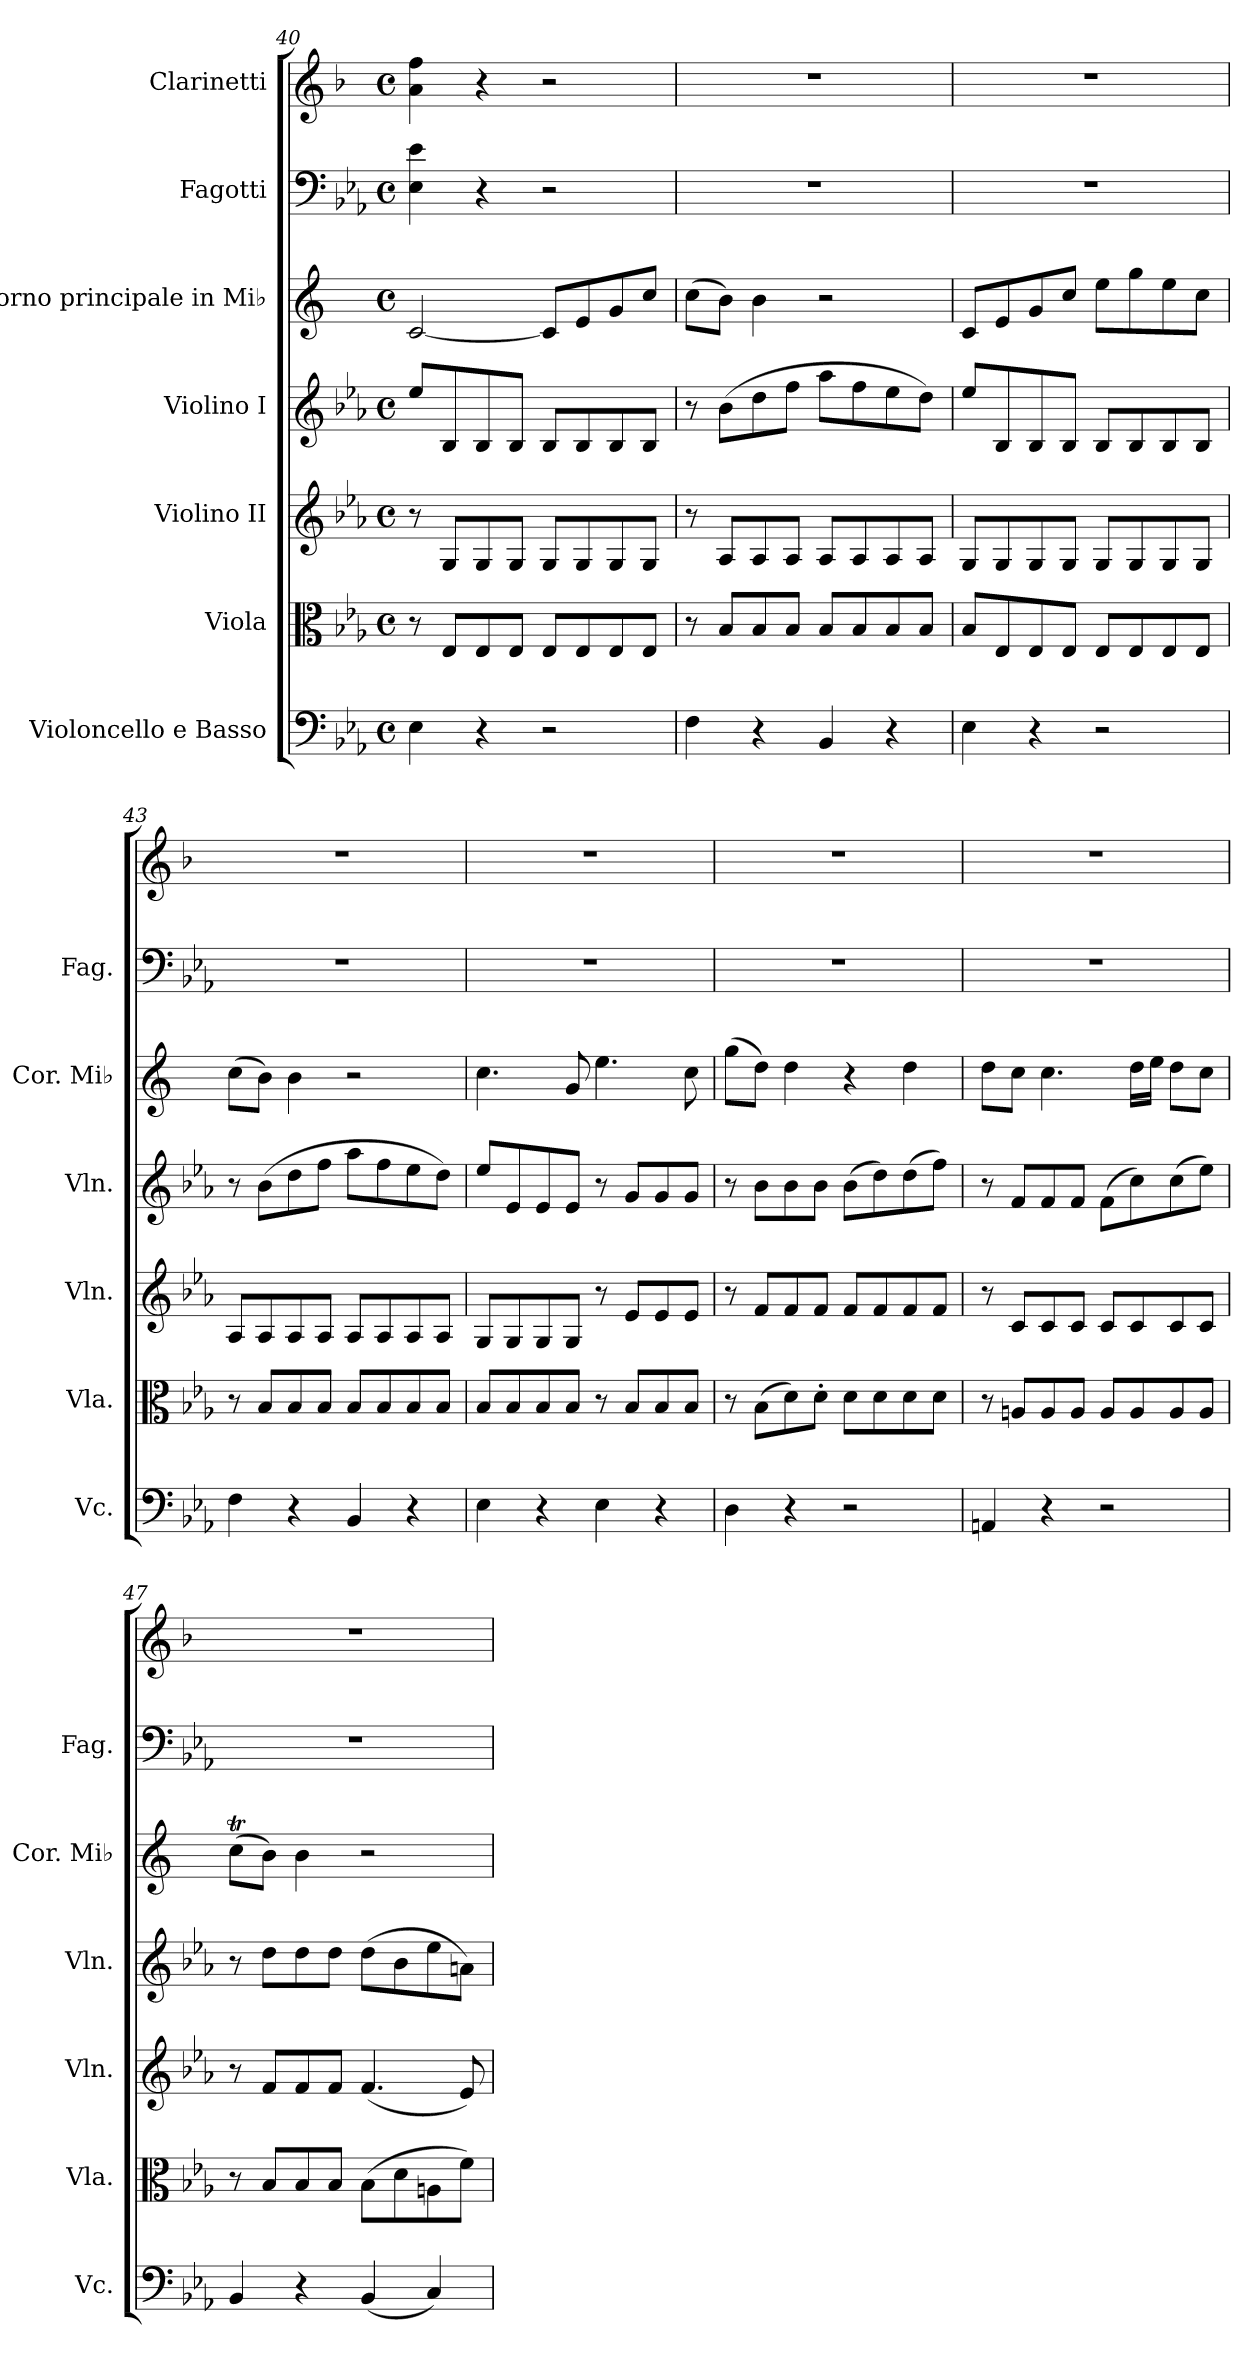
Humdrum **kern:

**kern	**kern	**kern	**kern	**kern	**kern	**kern
*part7	*part6	*part5	*part4	*part3	*part2	*part1
*staff7	*staff6	*staff5	*staff4	*staff3	*staff2	*staff1
*I"Violoncello e  Basso	*I"Viola	*I"Violino II	*I"Violino I	*I"Corno principale  in Mi♭	*I"Fagotti	*I"Clarinetti
*I'Vc.	*I'Vla.	*I'Vln.	*I'Vln.	*I'Cor. Mi♭	*I'Fag.	*
*clefF4	*clefC3	*clefG2	*clefG2	*clefG2	*clefF4	*clefG2
*	*	*	*	*ITrd5c9	*	*ITrd1c2
*k[b-e-a-]	*k[b-e-a-]	*k[b-e-a-]	*k[b-e-a-]	*k[b-e-a-]	*k[b-e-a-]	*k[b-e-a-]
*M4/4	*M4/4	*M4/4	*M4/4	*M4/4	*M4/4	*M4/4
*met(c)	*met(c)	*met(c)	*met(c)	*met(c)	*met(c)	*met(c)
=40	=40	=40	=40	=40	=40	=40
4E-\	8r	8r	8ee-/L	[2E-/	4E-\ 4e-\	4g\ 4ee-\
.	8E-/L	8G/L	8B-/	.	.	.
4r	8E-/	8G/	8B-/	.	4r	4r
.	8E-/J	8G/J	8B-/J	.	.	.
2r	8E-/L	8G/L	8B-/L	8E-/L]	2r	2r
.	8E-/	8G/	8B-/	8G/	.	.
.	8E-/	8G/	8B-/	8B-/	.	.
.	8E-/J	8G/J	8B-/J	8e-/J	.	.
!!LO:LB:g=z
=41	=41	=41	=41	=41	=41	=41
4F\	8r	8r	8r	(8e-\L	1r	1r
.	8B-/L	8A-/L	(8b-\L	8d\J)	.	.
4r	8B-/	8A-/	8dd\	4d\	.	.
.	8B-/J	8A-/J	8ff\J	.	.	.
4BB-/	8B-/L	8A-/L	8aa-\L	2r	.	.
.	8B-/	8A-/	8ff\	.	.	.
4r	8B-/	8A-/	8ee-\	.	.	.
.	8B-/J	8A-/J	8dd\J)	.	.	.
=42	=42	=42	=42	=42	=42	=42
4E-\	8B-/L	8G/L	8ee-/L	8E-/L	1r	1r
.	8E-/	8G/	8B-/	8G/	.	.
4r	8E-/	8G/	8B-/	8B-/	.	.
.	8E-/J	8G/J	8B-/J	8e-/J	.	.
2r	8E-/L	8G/L	8B-/L	8g\L	.	.
.	8E-/	8G/	8B-/	8b-\	.	.
.	8E-/	8G/	8B-/	8g\	.	.
.	8E-/J	8G/J	8B-/J	8e-\J	.	.
=43	=43	=43	=43	=43	=43	=43
4F\	8r	8A-/L	8r	(8e-\L	1r	1r
.	8B-/L	8A-/	(8b-\L	8d\J)	.	.
4r	8B-/	8A-/	8dd\	4d\	.	.
.	8B-/J	8A-/J	8ff\J	.	.	.
4BB-/	8B-/L	8A-/L	8aa-\L	2r	.	.
.	8B-/	8A-/	8ff\	.	.	.
4r	8B-/	8A-/	8ee-\	.	.	.
.	8B-/J	8A-/J	8dd\J)	.	.	.
=44	=44	=44	=44	=44	=44	=44
4E-\	8B-/L	8G/L	8ee-/L	4.e-\	1r	1r
.	8B-/	8G/	8e-/	.	.	.
4r	8B-/	8G/	8e-/	.	.	.
.	8B-/J	8G/J	8e-/J	8B-/	.	.
4E-\	8r	8r	8r	4.g\	.	.
.	8B-/L	8e-/L	8g/L	.	.	.
4r	8B-/	8e-/	8g/	.	.	.
.	8B-/J	8e-/J	8g/J	8e-\	.	.
=45	=45	=45	=45	=45	=45	=45
4D\	8r	8r	8r	(8b-\L	1r	1r
.	(8B-\L	8f/L	8b-\L	8f\J)	.	.
4r	8d\)	8f/	8b-\	4f\	.	.
.	8d'\J	8f/J	8b-\J	.	.	.
2r	8d\L	8f/L	(8b-\L	4r	.	.
.	8d\	8f/	8dd\)	.	.	.
.	8d\	8f/	(8dd\	4f\	.	.
.	8d\J	8f/J	8ff\J)	.	.	.
=46	=46	=46	=46	=46	=46	=46
4AAn/	8r	8r	8r	8f\L	1r	1r
.	8An/L	8c/L	8f/L	8e-\J	.	.
4r	8A/	8c/	8f/	4.e-\	.	.
.	8A/J	8c/J	8f/J	.	.	.
2r	8A/L	8c/L	(8f\L	.	.	.
.	8A/	8c/	8cc\)	16f\LL	.	.
.	.	.	.	16g\JJ	.	.
.	8A/	8c/	(8cc\	8f\L	.	.
.	8A/J	8c/J	8ee-\J)	8e-\J	.	.
!!LO:PB:g=z
=47	=47	=47	=47	=47	=47	=47
4BB-/	8r	8r	8r	(8e-T\L	1r	1r
.	8B-/L	8f/L	8dd\L	8d\J)	.	.
4r	8B-/	8f/	8dd\	4d\	.	.
.	8B-/J	8f/J	8dd\J	.	.	.
(4BB-/	(8B-\L	(4.f/	(8dd\L	2r	.	.
.	8d\	.	8b-\	.	.	.
4C/)	8An\	.	8ee-\	.	.	.
.	8f\J)	8e-/)	8an\J)	.	.	.
=	=	=	=	=	=	=
*-	*-	*-	*-	*-	*-	*-
